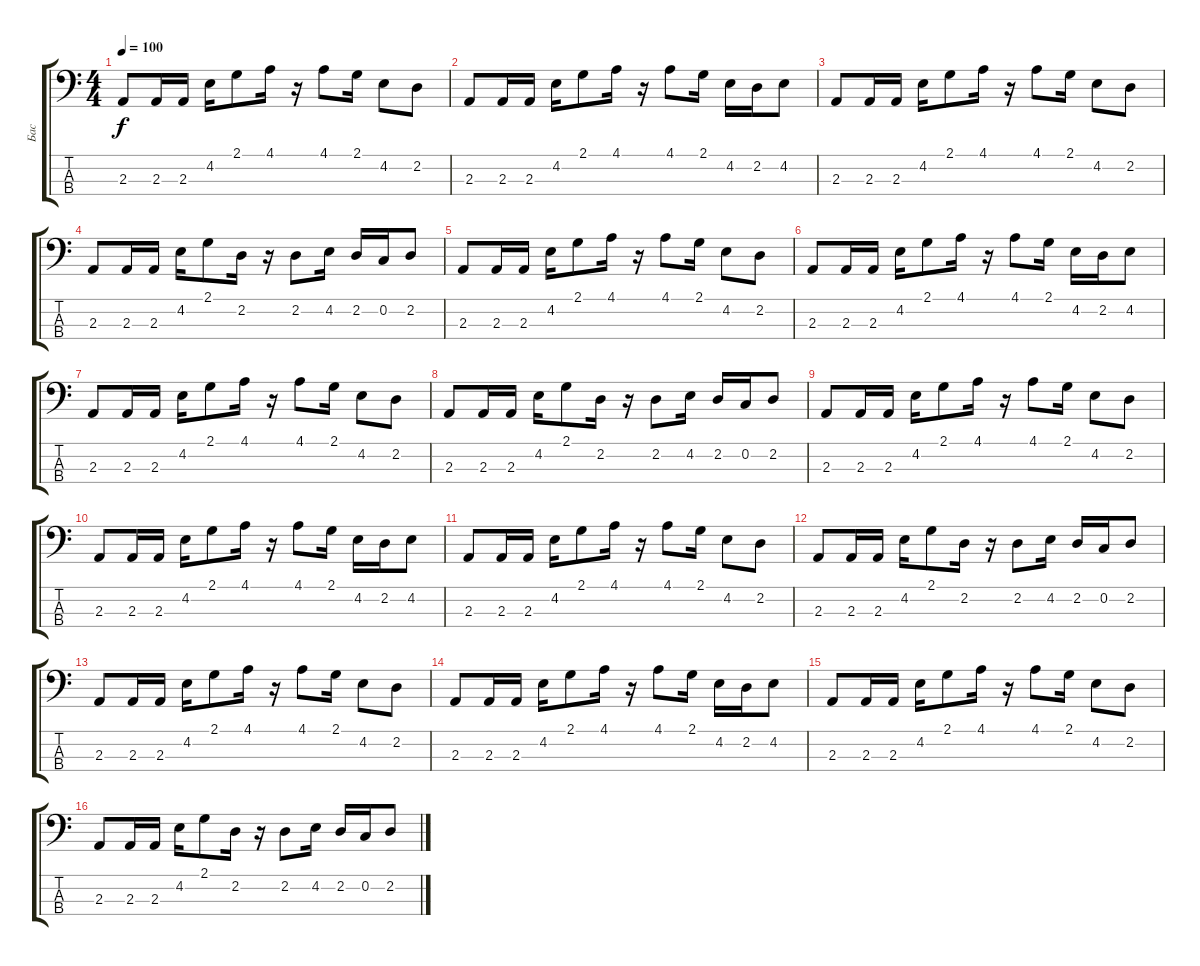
\track ("Бас" "Бас") {instrument electricbassfinger}
\staff {score tabs}
\tuning (F2 C2 G1 D1) {hide}
\ts (4 4)
\tempo 100
\clef f4
\ks c
2.3.8{dy f} 2.3.16 2.3.16 4.2.16 2.1.8 4.1.16 r.16 4.1.8 2.1.16 4.2.8 2.2.8 |
2.3.8 2.3.16 2.3.16 4.2.16 2.1.8 4.1.16 r.16 4.1.8 2.1.16 4.2.16 2.2.16 4.2.8 |
2.3.8 2.3.16 2.3.16 4.2.16 2.1.8 4.1.16 r.16 4.1.8 2.1.16 4.2.8 2.2.8 |
2.3.8 2.3.16 2.3.16 4.2.16 2.1.8 2.2.16 r.16 2.2.8 4.2.16 2.2.16 0.2.16 2.2.8 |
2.3.8 2.3.16 2.3.16 4.2.16 2.1.8 4.1.16 r.16 4.1.8 2.1.16 4.2.8 2.2.8 |
2.3.8 2.3.16 2.3.16 4.2.16 2.1.8 4.1.16 r.16 4.1.8 2.1.16 4.2.16 2.2.16 4.2.8 |
2.3.8 2.3.16 2.3.16 4.2.16 2.1.8 4.1.16 r.16 4.1.8 2.1.16 4.2.8 2.2.8 |
2.3.8 2.3.16 2.3.16 4.2.16 2.1.8 2.2.16 r.16 2.2.8 4.2.16 2.2.16 0.2.16 2.2.8 |
2.3.8 2.3.16 2.3.16 4.2.16 2.1.8 4.1.16 r.16 4.1.8 2.1.16 4.2.8 2.2.8 |
2.3.8 2.3.16 2.3.16 4.2.16 2.1.8 4.1.16 r.16 4.1.8 2.1.16 4.2.16 2.2.16 4.2.8 |
2.3.8 2.3.16 2.3.16 4.2.16 2.1.8 4.1.16 r.16 4.1.8 2.1.16 4.2.8 2.2.8 |
2.3.8 2.3.16 2.3.16 4.2.16 2.1.8 2.2.16 r.16 2.2.8 4.2.16 2.2.16 0.2.16 2.2.8 |
2.3.8 2.3.16 2.3.16 4.2.16 2.1.8 4.1.16 r.16 4.1.8 2.1.16 4.2.8 2.2.8 |
2.3.8 2.3.16 2.3.16 4.2.16 2.1.8 4.1.16 r.16 4.1.8 2.1.16 4.2.16 2.2.16 4.2.8 |
2.3.8 2.3.16 2.3.16 4.2.16 2.1.8 4.1.16 r.16 4.1.8 2.1.16 4.2.8 2.2.8 |
2.3.8 2.3.16 2.3.16 4.2.16 2.1.8 2.2.16 r.16 2.2.8 4.2.16 2.2.16 0.2.16 2.2.8
